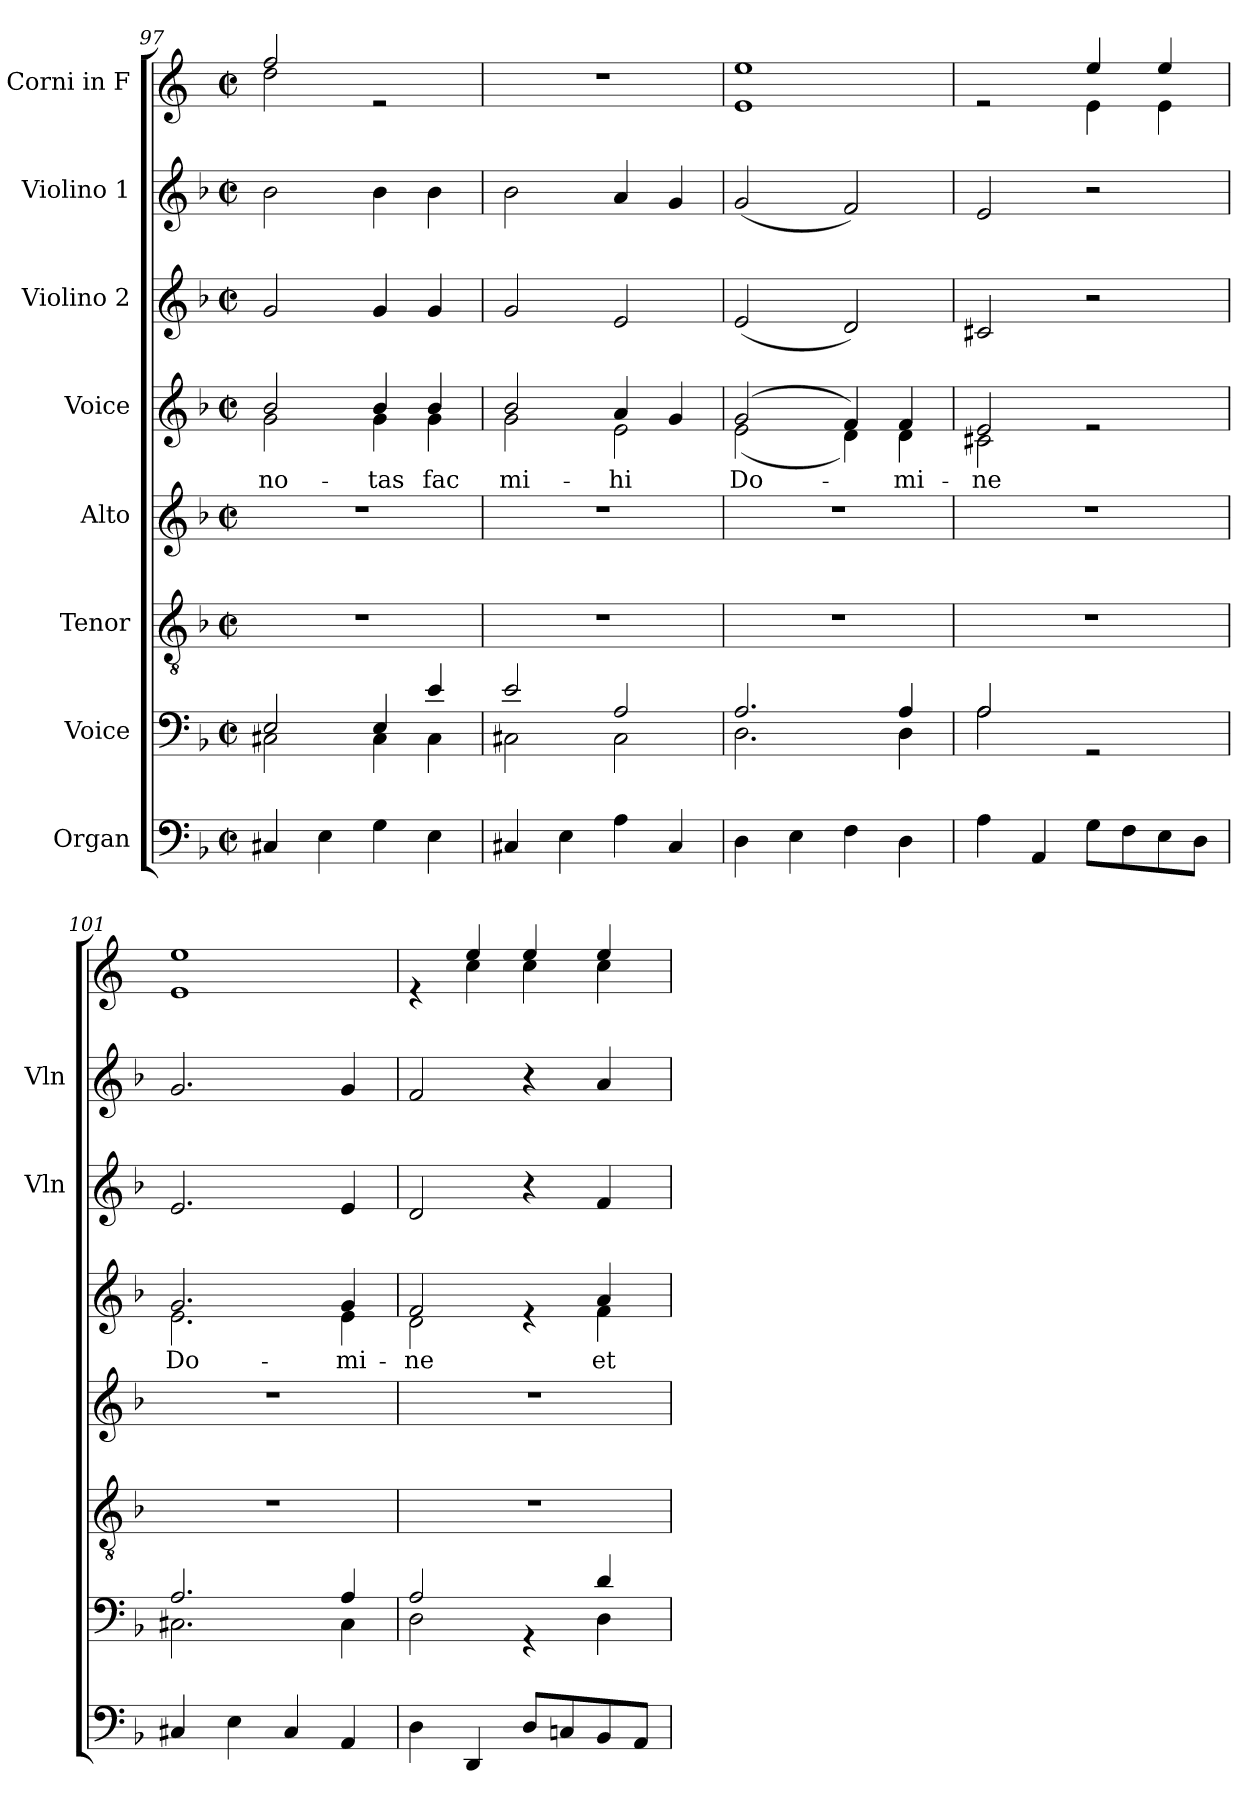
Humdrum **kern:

**kern	**kern	**kern	**kern	**kern	**text	**kern	**kern	**kern
*part8	*part7	*part6	*part5	*part4	*part4	*part3	*part2	*part1
*staff8	*staff7	*staff6	*staff5	*staff4	*staff4	*staff3	*staff2	*staff1
*I"Organ	*I"Voice	*I"Tenor	*I"Alto	*I"Voice	*	*I"Violino 2	*I"Violino 1	*I"Corni in F
*	*	*	*	*	*	*I'Vln	*I'Vln	*
*clefF4	*clefF4	*clefGv2	*clefG2	*clefG2	*	*clefG2	*clefG2	*clefG2
*	*	*	*	*	*	*	*	*ITrd4c7
*k[b-]	*k[b-]	*k[b-]	*k[b-]	*k[b-]	*	*k[b-]	*k[b-]	*k[b-]
*M2/2	*M2/2	*M2/2	*M2/2	*M2/2	*	*M2/2	*M2/2	*M2/2
*met(c|)	*met(c|)	*met(c|)	*met(c|)	*met(c|)	*	*met(c|)	*met(c|)	*met(c|)
=97	=97	=97	=97	=97	=97	=97	=97	=97
*	*^	*	*	*	*	*	*	*
!	!	!	!	!	!	!LO:LY:b	!	!	!
*	*	*	*	*	*^	*	*	*	*^
4C#X/	2E/	2C#X\	1r	1r	2b-/	2g\	no-	2g/	2b-\	2b-/	2g\
4E\	.	.	.	.	.	.	.	.	.	.	.
!	!	!	!	!	!	!	!LO:LY:b	!	!	!	!
4G\	4E/	4C#\	.	.	4b-/	4g\	-tas	4g/	4b-\	2re	2ryy
!	!	!	!	!	!	!	!LO:LY:b	!	!	!	!
4E\	4e/	4C#\	.	.	4b-/	4g\	fac	4g/	4b-\	.	.
*	*	*	*	*	*	*	*	*	*	*v	*v
!!LO:LB:g=z
=98	=98	=98	=98	=98	=98	=98	=98	=98	=98	=98
!	!	!	!	!	!	!	!LO:LY:b	!	!	!
4C#X/	2e/	2C#X\	1r	1r	2b-/	2g\	mi-	2g/	2b-\	1r
4E\	.	.	.	.	.	.	.	.	.	.
!	!	!	!	!	!	!	!LO:LY:b	!	!	!
4A\	2A/	2C#\	.	.	4a/	2e\	-hi	2e/	4a/	.
4C#/	.	.	.	.	4g/	.	.	.	4g/	.
=99	=99	=99	=99	=99	=99	=99	=99	=99	=99	=99
!	!	!	!	!	!	!	!LO:LY:b	!	!	!
*	*	*	*	*	*	*	*	*	*	*^
4D\	2.A/	2.D\	1r	1r	(2g/	(2e\	Do-	(2e/	(2g/	1a	1A
4E\	.	.	.	.	.	.	.	.	.	.	.
4F\	.	.	.	.	4f/)	4d\)	.	2d/)	2f/)	.	.
!	!	!	!	!	!	!	!LO:LY:b	!	!	!	!
4D\	4A/	4D\	.	.	4f/	4d\	-mi-	.	.	.	.
=100	=100	=100	=100	=100	=100	=100	=100	=100	=100	=100	=100
!	!	!	!	!	!	!	!LO:LY:b	!	!	!	!
4A\	2A/	2A\	1r	1r	2e/	2c#X\	-ne	2c#X/	2e/	2re	2ryy
4AA/	.	.	.	.	.	.	.	.	.	.	.
8G\L	2rGG	2ryy	.	.	2re	2ryy	.	2r	2r	4a/	4A\
8F\	.	.	.	.	.	.	.	.	.	.	.
8E\	.	.	.	.	.	.	.	.	.	4a/	4A\
8D\J	.	.	.	.	.	.	.	.	.	.	.
=101	=101	=101	=101	=101	=101	=101	=101	=101	=101	=101	=101
!	!	!	!	!	!	!	!LO:LY:b	!	!	!	!
4C#X/	2.A/	2.C#X\	1r	1r	2.g/	2.e\	Do-	2.e/	2.g/	1a	1A
4E\	.	.	.	.	.	.	.	.	.	.	.
4C#/	.	.	.	.	.	.	.	.	.	.	.
!	!	!	!	!	!	!	!LO:LY:b	!	!	!	!
4AA/	4A/	4C#\	.	.	4g/	4e\	-mi-	4e/	4g/	.	.
=102	=102	=102	=102	=102	=102	=102	=102	=102	=102	=102	=102
!	!	!	!	!	!	!	!LO:LY:b	!	!	!	!
4D\	2A/	2D\	1r	1r	2f/	2d\	-ne	2d/	2f/	4re	4ryy
4DD/	.	.	.	.	.	.	.	.	.	4a/	4f\
8D/L	4rGG	4ryy	.	.	4re	4ryy	.	4r	4r	4a/	4f\
8Cn/	.	.	.	.	.	.	.	.	.	.	.
!	!	!	!	!	!	!	!LO:LY:b	!	!	!	!
8BB-/	4d/	4D\	.	.	4a/	4f\	et	4f/	4a/	4a/	4f\
8AA/J	.	.	.	.	.	.	.	.	.	.	.
*	*v	*v	*	*	*v	*v	*	*	*	*v	*v
=	=	=	=	=	=	=	=	=
*-	*-	*-	*-	*-	*-	*-	*-	*-
